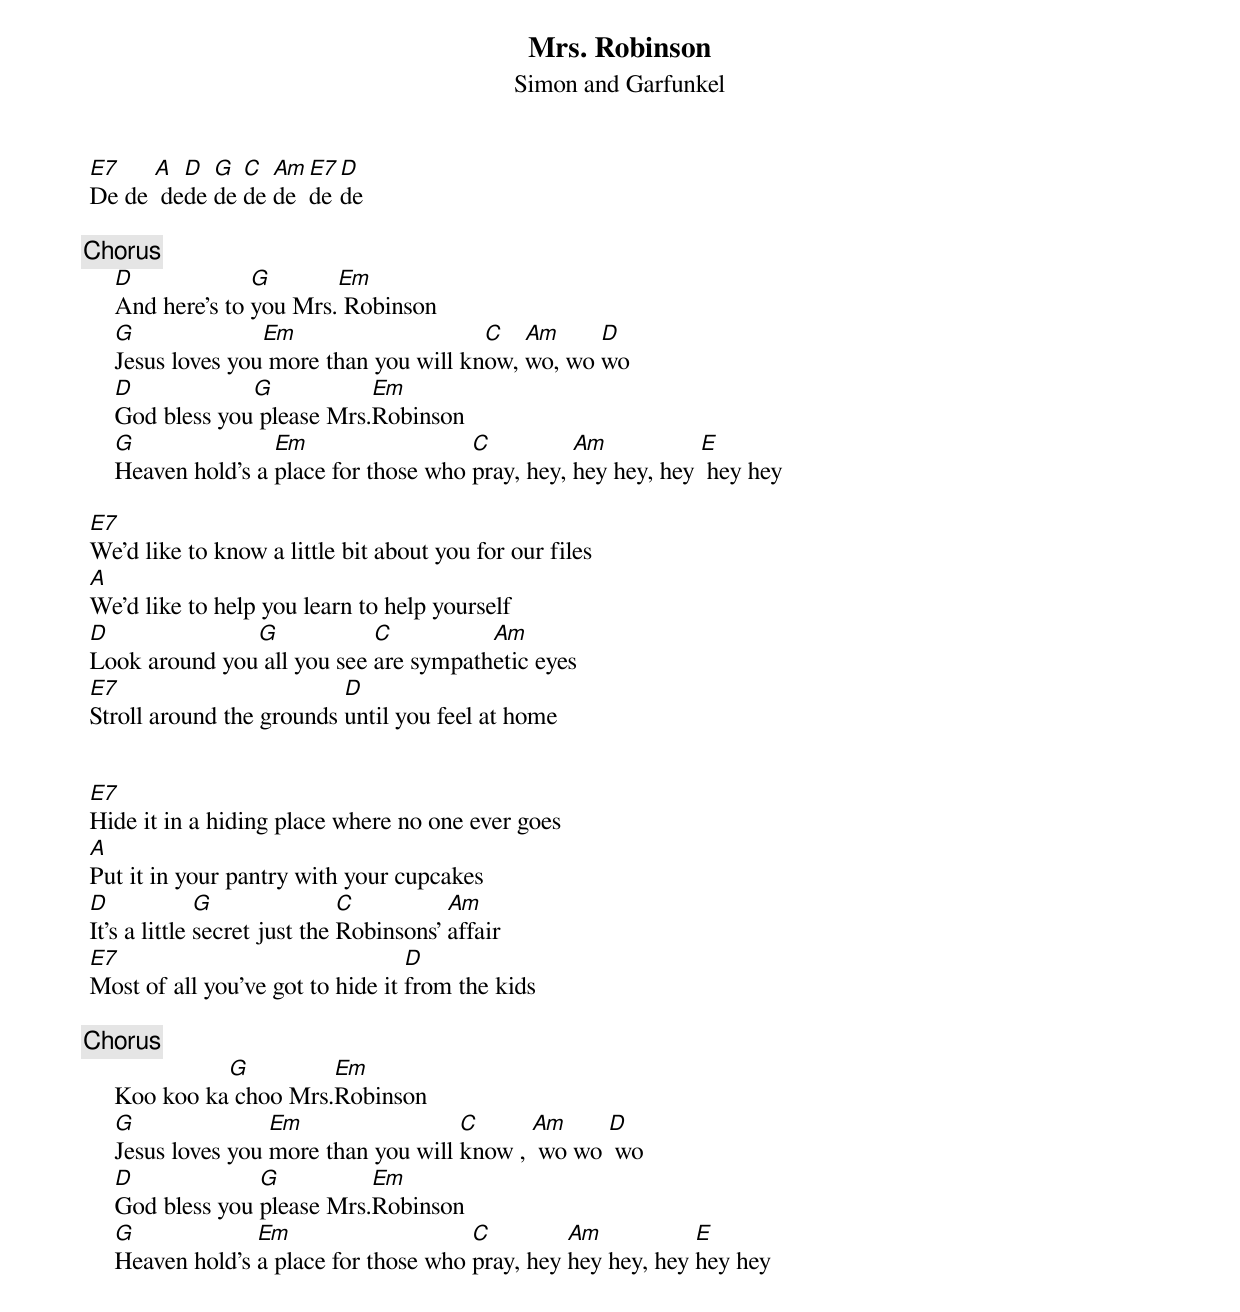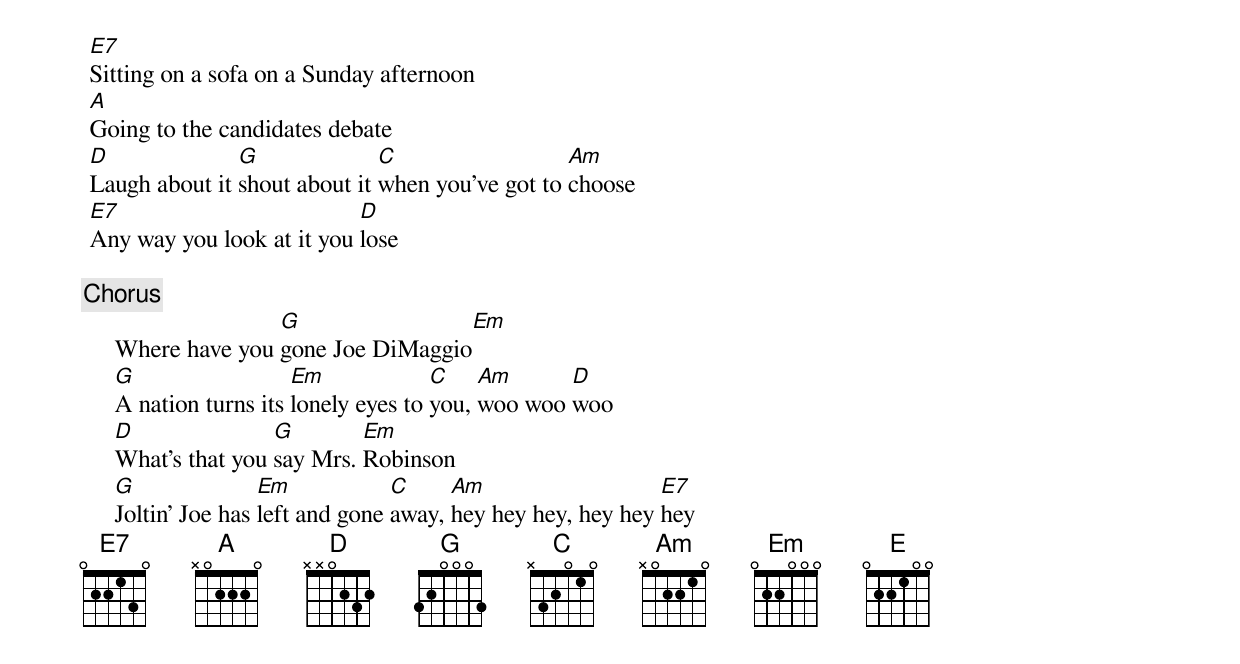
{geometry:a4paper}
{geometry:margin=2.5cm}
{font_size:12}

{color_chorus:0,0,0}

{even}
{title: Mrs. Robinson}
{subtitle: Simon and Garfunkel}

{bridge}
	[E7]De de [A] de[D]de [G]de [C]de [Am]de [E7]de [D]de
{/bridge}

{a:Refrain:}
{chorus}
     [D]And here's to [G]you Mrs.[Em] Robinson
     [G]Jesus loves you[Em] more than you will kn[C]ow, [Am]wo, wo [D]wo
     [D]God bless you[G] please Mrs.[Em]Robinson
     [G]Heaven hold's a [Em]place for those who [C]pray, hey, [Am]hey hey, hey [E] hey hey
{/chorus}

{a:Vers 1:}
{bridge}
	[E7]We'd like to know a little bit about you for our files
	[A]We'd like to help you learn to help yourself
	[D]Look around you[G] all you see [C]are sympath[Am]etic eyes
	[E7]Stroll around the grounds [D]until you feel at home
{/bridge}

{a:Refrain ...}

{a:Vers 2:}
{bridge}
	[E7]Hide it in a hiding place where no one ever goes
	[A]Put it in your pantry with your cupcakes
	[D]It's a little [G]secret just the [C]Robinsons' [Am]affair
	[E7]Most of all you've got to hide it [D]from the kids
{/bridge}

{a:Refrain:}
{chorus}
     Koo koo ka[G] choo Mrs.[Em]Robinson
     [G]Jesus loves you [Em]more than you will [C]know , [Am] wo wo [D] wo
     [D]God bless you [G]please Mrs.[Em]Robinson
     [G]Heaven hold's [Em]a place for those who [C]pray, hey [Am]hey hey, hey [E]hey hey
{/chorus}

{np}

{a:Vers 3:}
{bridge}
	[E7]Sitting on a sofa on a Sunday afternoon
	[A]Going to the candidates debate
	[D]Laugh about it [G]shout about it [C]when you've got to [Am]choose
	[E7]Any way you look at it you [D]lose
{/bridge}

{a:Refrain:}
{chorus}
     Where have you [G]gone Joe DiMaggio[Em]
     [G]A nation turns its [Em]lonely eyes to [C]you, [Am]woo woo [D]woo
     [D]What's that you [G]say Mrs. [Em]Robinson
     [G]Joltin' Joe has [Em]left and gone [C]away, [Am]hey hey hey, hey hey [E7]hey
{/chorus}
